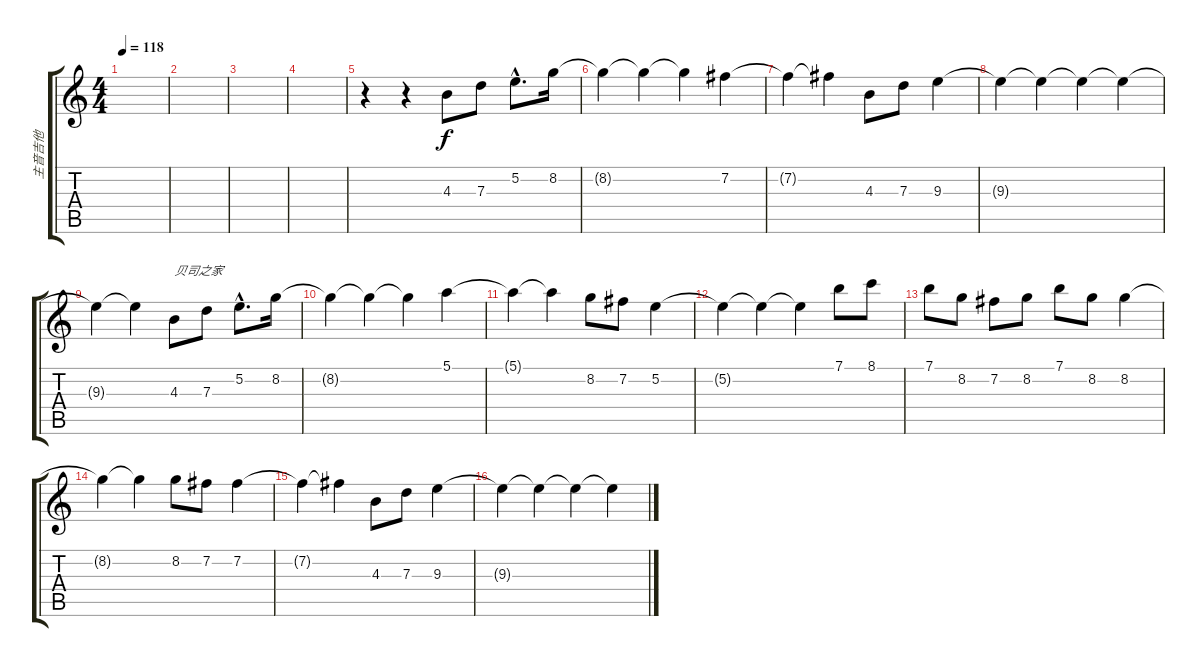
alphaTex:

\track ("主音吉他" "主音吉他") {instrument acousticguitarsteel}
\staff {score tabs}
\tuning (E4 B3 G3 D3 A2 E2) {hide}
\ts (4 4)
\tempo 118
\clef g2
\ks c
|
|
|
|
r.4 r.4 4.3.8 7.3.8 5.2{hac}.8{d} 8.2.16 |
8.2{t}.4 8.2{t}.4 8.2{t}.4 7.2.4 |
7.2{t}.4 7.2{t}.4 4.3.8 7.3.8 9.3.4 |
9.3{t}.4 9.3{t}.4 9.3{t}.4 9.3{t}.4 |
9.3{t}.4 9.3{t}.4 4.3.8{txt "贝司之家"} 7.3.8 5.2{hac}.8{d} 8.2.16 |
8.2{t}.4 8.2{t}.4 8.2{t}.4 5.1.4 |
5.1{t}.4 5.1{t}.4 8.2.8 7.2.8 5.2.4 |
5.2{t}.4 5.2{t}.4 5.2{t}.4 7.1.8 8.1.8 |
7.1.8 8.2.8 7.2.8 8.2.8 7.1.8 8.2.8 8.2.4 |
8.2{t}.4 8.2{t}.4 8.2.8 7.2.8 7.2.4 |
7.2{t}.4 7.2{t}.4 4.3.8 7.3.8 9.3.4 |
9.3{t}.4 9.3{t}.4 9.3{t}.4 9.3{t}.4
